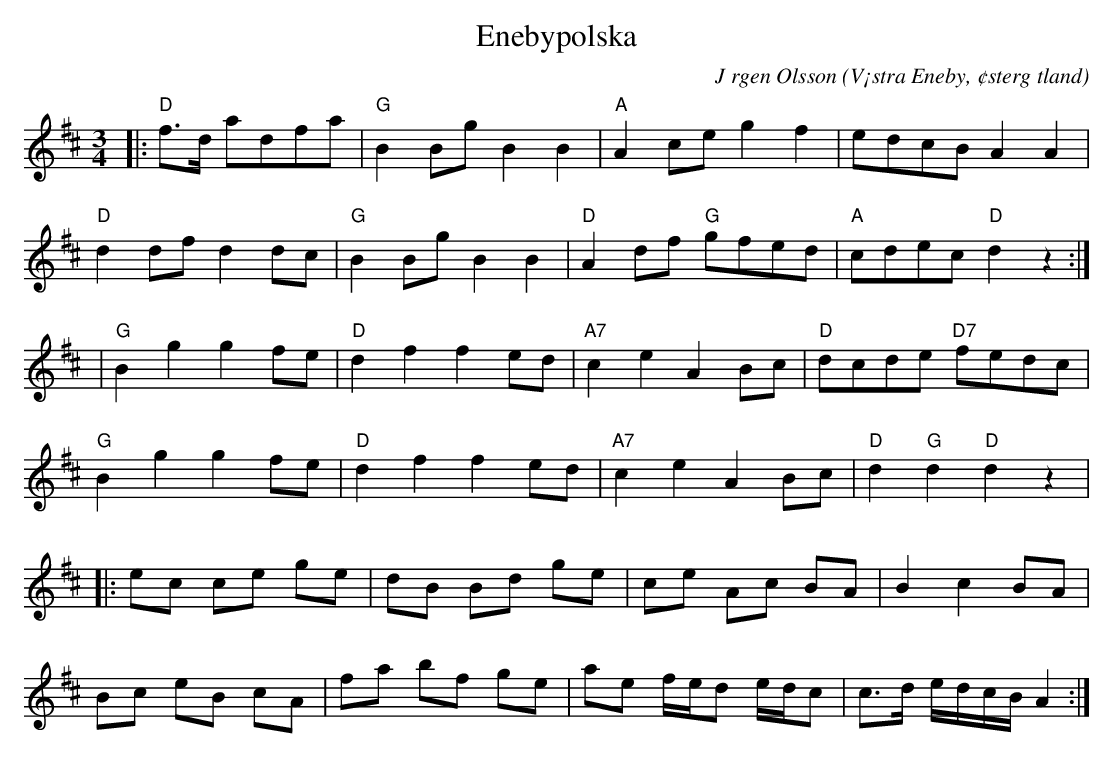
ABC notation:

X:1
T:Enebypolska
C:J rgen Olsson
O:V¡stra Eneby, ¢sterg tland
M:3/4
L:1/8
K:D
|: "D"f>d adfa | "G"B2BgB2B2 | "A"A2ceg2f2 | edcBA2A2 |
   "D"d2dfd2dc | "G"B2BgB2B2 | "D"A2df "G"gfed | "A"cdec"D"d2z2:|
| "G"B2g2g2fe | "D"d2f2f2ed | "A7"c2e2A2Bc | "D"dcde "D7"fedc |
   "G"B2g2g2fe | "D"d2f2f2ed | "A7"c2e2A2Bc | "D"d2"G"d2"D"d2z2|
|:ec ce ge | dB Bd ge | ce Ac BA | B2 c2 BA |
Bc eB cA | fa bf ge | ae f/e/d e/d/c | c>d e/d/c/B/ A2 :|
